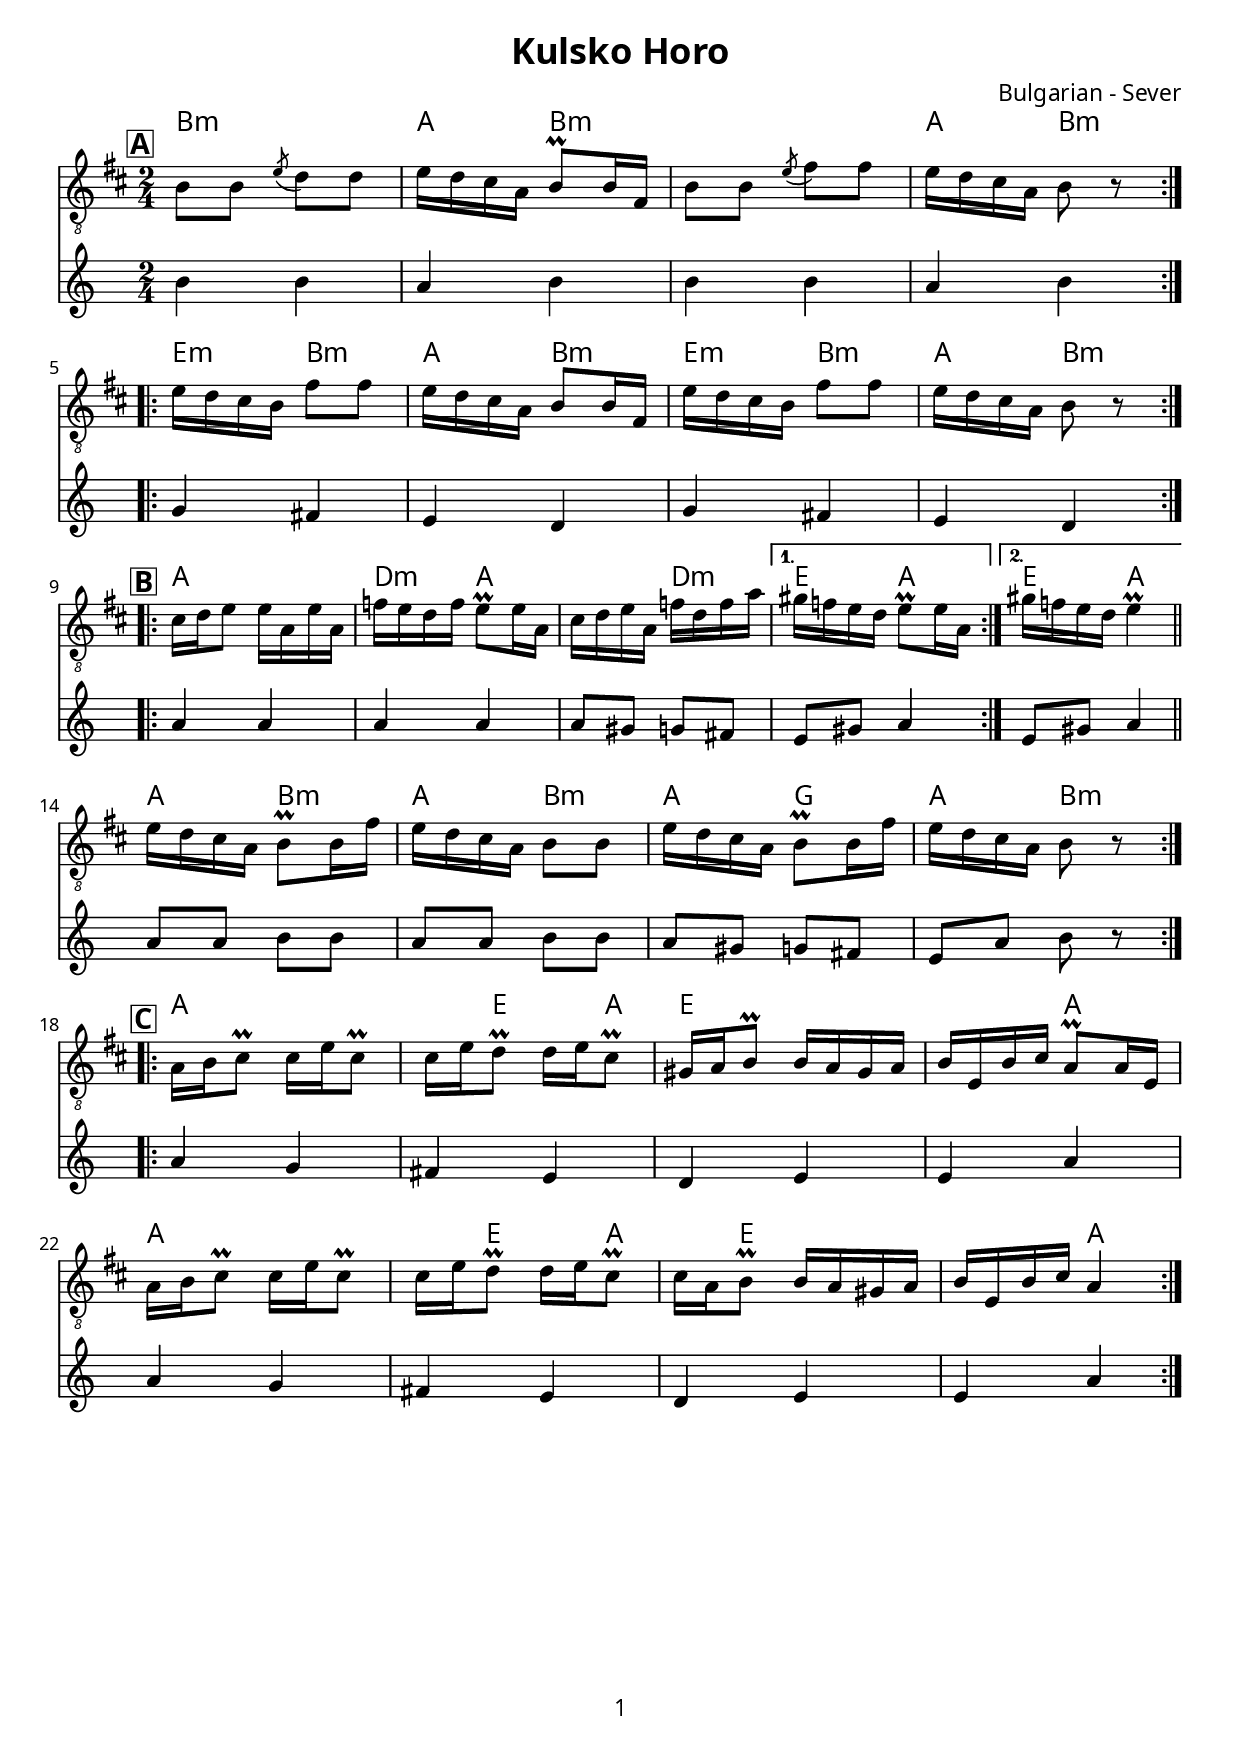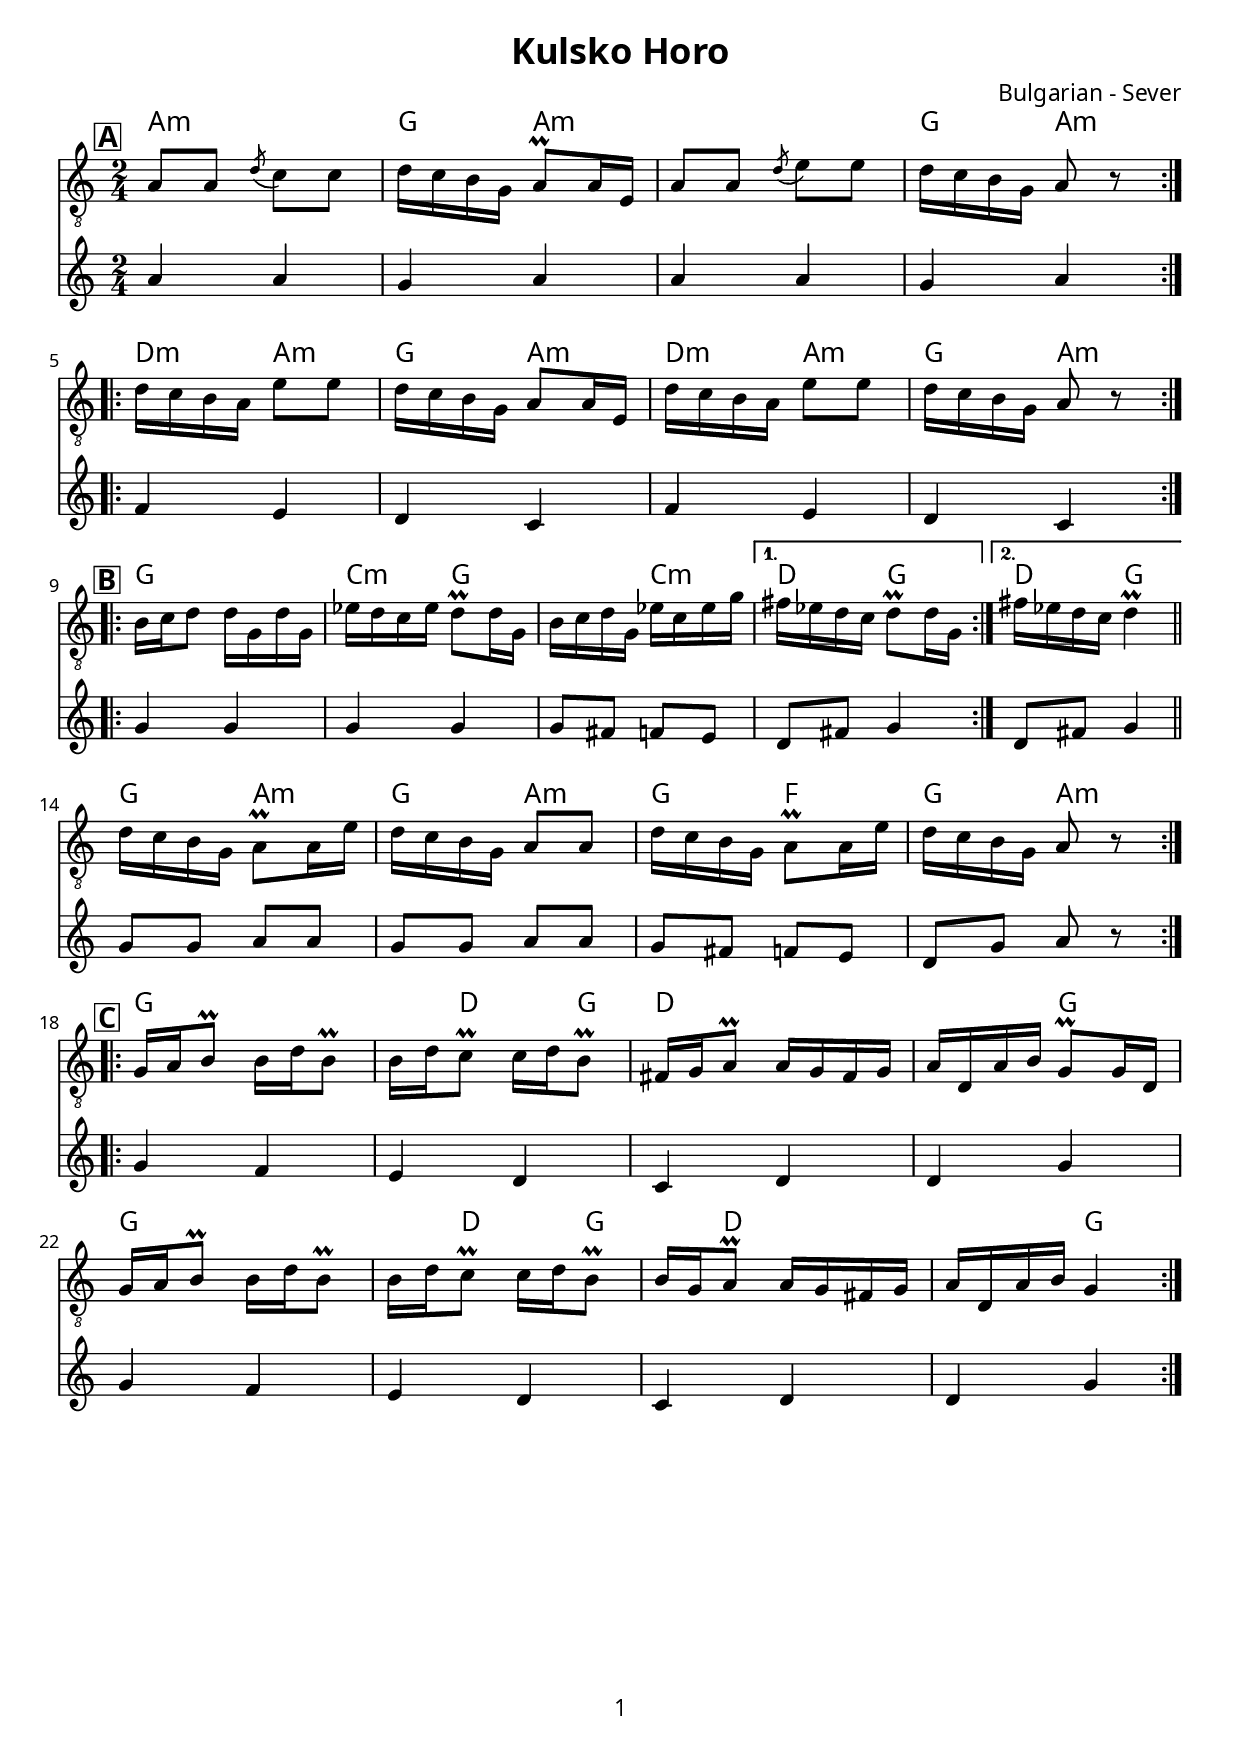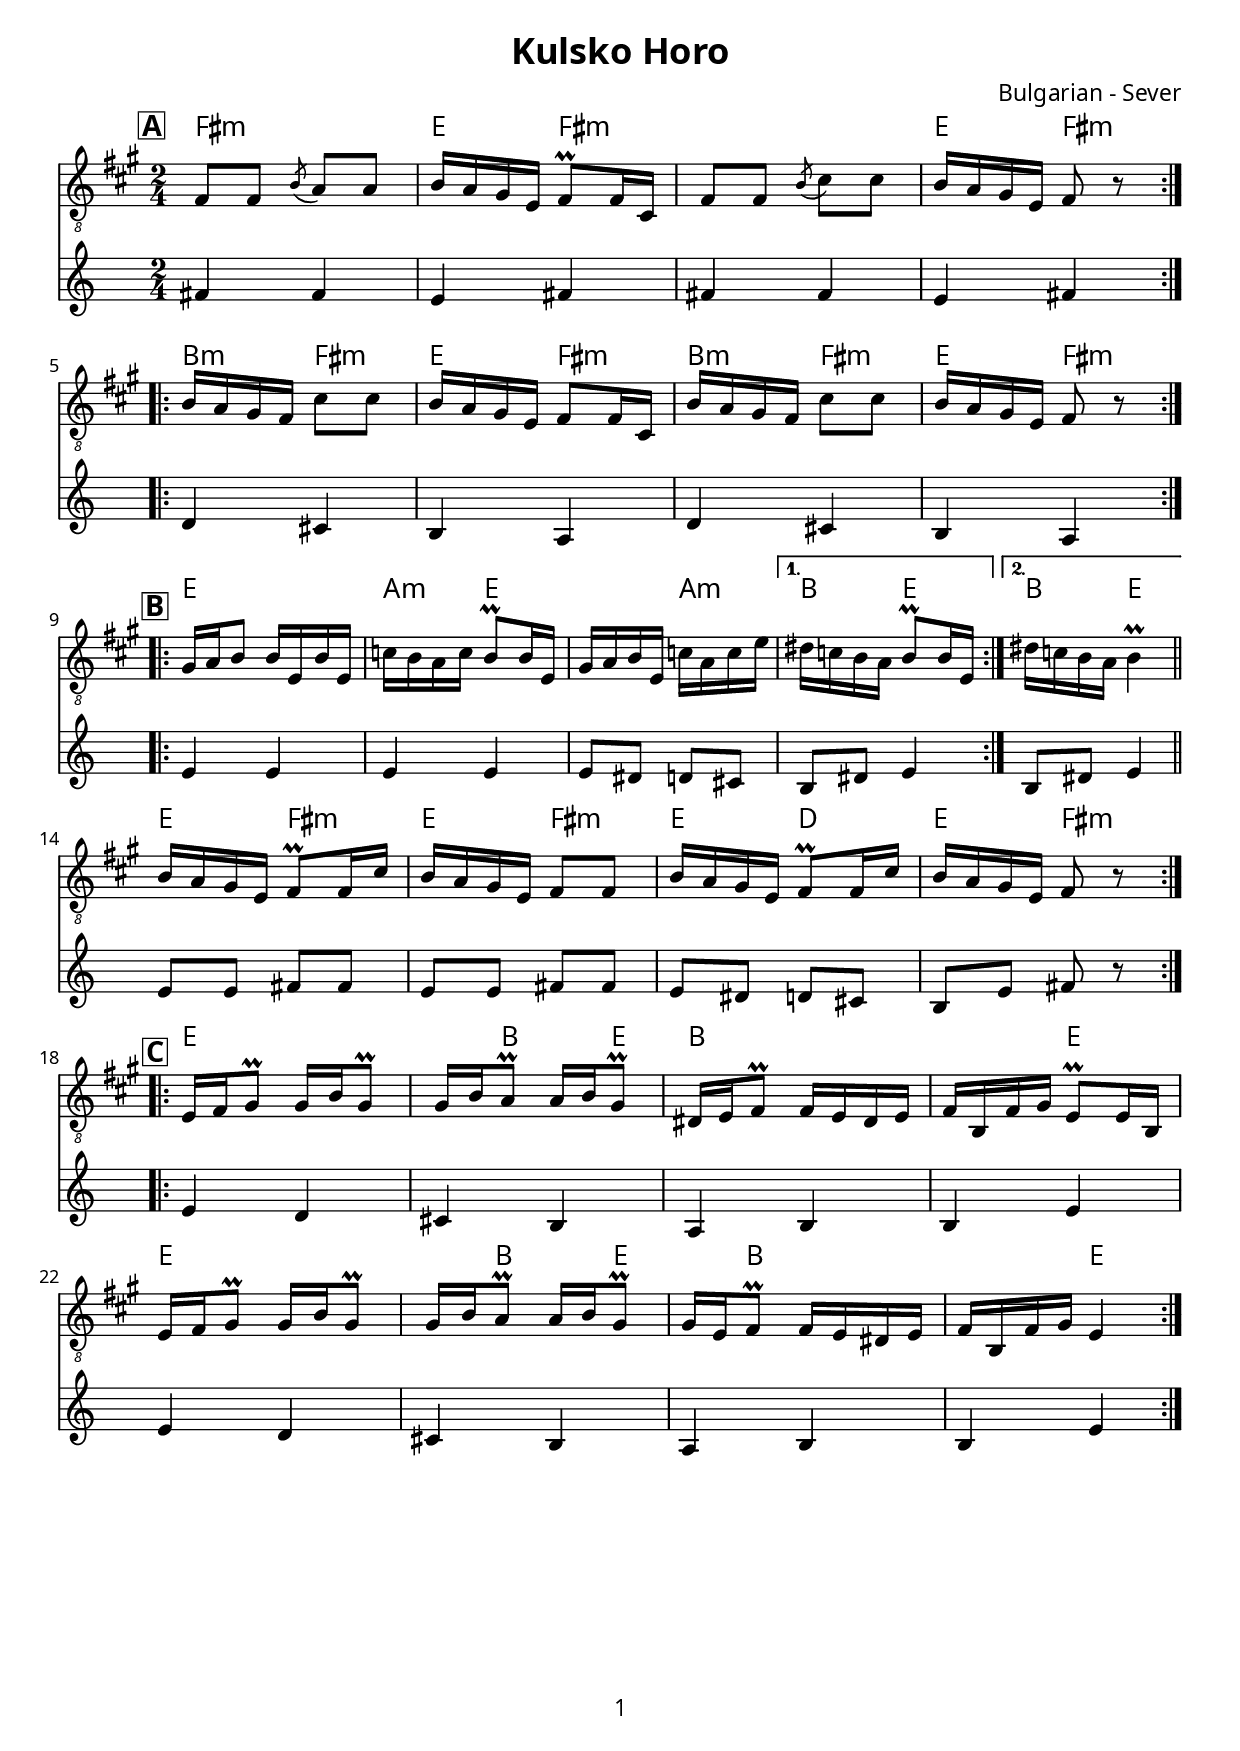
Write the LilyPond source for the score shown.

% {{{ PARAMETRI
  myTitle = "Kulsko Horo"
  mySubTitle = "Bulgarian - Sever"
  myKey = \key c \major
  myTime = \time 2/4
  myTempo =  #(ly:make-moment 190 4)
% }}}

% INTESTAZIONE {{{
\version "2.18.2"

\header {
  title = \myTitle
  composer = \mySubTitle
}

\paper{
  print-first-page-number = ##t
  oddHeaderMarkup = \markup \null
  evenHeaderMarkup = \markup \null
  oddFooterMarkup = \markup {
    \fill-line {
      \on-the-fly \print-page-number-check-first
      \fromproperty #'page:page-number-string
    }
  }
  evenFooterMarkup = \oddFooterMarkup
  #(set-global-staff-size 10)
  myStaffSize = #20
  fonts = #(make-pango-font-tree
  "FontAwesome"
  "FontAwesome"
  "FontAwesome"
  (/ myStaffSize 20))
}

global = {
  \myKey
  \numericTimeSignature
  \myTime
  \set Score.markFormatter = #format-mark-box-alphabet
}
\layout { indent = #0 }
%}}}

% {{{ TEMA UNO
  temaUno = {
    % A
    \mark \default
    \repeat volta 2 {a8 a \acciaccatura{d8} c c | d16 c b g a8\prall a16 e | a8 a \acciaccatura{d8} e e | d16 c b g a8 r8|  }
    \break
    \repeat volta 2{ d16 c b a e'8 e | d16 c b g a8 a16 e | d'16 c b a e'8 e | d16 c b g a8 r8 | }
    \break

    % B
    \mark \default
    \repeat volta 2{
      b16 c d8 d16 g, d' g, | ees' d c ees d8\prall d16 g, | b c d g, ees' c ees g |
    }
    \alternative{
      {fis16 ees d c d8\prall d16 g, |}
      {fis'16 ees d c d4\prall|}
    }
    \bar"||"
    \break
    \repeat volta 2{ d16 c b g a8\prall a16 e' | d c b g a8 a | d16 c b g a8\prall a16 e' | d c b g a8 r8 | }
    \break

    % C
    \mark \default
    \repeat volta 2{
      g16 a b8\prall b16 d b8\prall | b16 d c8\prall c16 d b8\prall | fis16 g a8\prall a16 g fis g | a d, a' b g8\prall g16 d |
      \break
      g16 a b8\prall b16 d b8\prall | b16 d c8\prall c16 d b8\prall | b16 g a8\prall a16 g fis g | a d, a' b g4 |
    }
  }
% }}}

% {{{ TEMA DUE
  temaDue = {
    % A
    \repeat volta 2 {a'4 a | g a | a a | g a |}
    \repeat volta 2{f4 e | d c | f e | d c |}

    % B
    \repeat volta 2{
      g'4 g | g g | g8 fis f e |
    }
    \alternative{
      {d8 fis g4}
      {d8 fis g4}
    }
    \repeat volta 2{g8 g a a | g g a a | g fis f e | d  g a r8 |}

    % C
    \repeat volta 2{ g4 f | e d | c d | d g | g f | e d | c d | d g | }
  }
% }}}

% {{{ ACCORDI
  accordi = \chordmode{
    % A
    \repeat volta 2 {a2:m | g4 a4:m | a2:m | g4 a4:m |}
    \repeat volta 2{d4:m a4:m | g4 a4:m | d4:m a4:m | g4 a4:m |}

    % B
    \repeat volta 2{
      g2 | c4:m g4 | g4 c4:m | 
    }
    \alternative{
      {d4 g4|}
      {d4 g4|}
    }
    \repeat volta 2{g4 a4:m | g4 a4:m | g4 f4 | g4 a4:m|}

    % C
    \repeat volta 2{g2 | g8 d8 d8 g8 | d2 | d4 g4 | g2 | g8 d8 d8 g8 | g8 d8 d4 | d4 g4 |}
  }
% }}}

% LYRICS {{{
testoCompleto=\markup {
}
% }}}

% SCORE {{{
temaUnoPart = \relative c' {
  \temaUno
}

temaDuePart = \relative c' {
  \temaDue
}

chordsPart ={
  \new ChordNames {
    \set chordChanges = ##t
    \accordi
  }
}

temaUnoPart = \new Staff \with {
  instrumentName = ""
  midiInstrument = "piano"
} { \clef "treble_8" \global \temaUnoPart }

temaDue = \new Staff \with {
  instrumentName = ""
  midiInstrument = "piano"
} { \clef "treble_8" \global \temaDuePart }

scoreContent = << 
  \chordsPart
  \temaUnoPart
  \temaDuePart
>>
%}}}

% {{{ BOOKS
  \book{
    \bookOutputSuffix "C"
    \score {
      \scoreContent
      \layout {}
      \midi { \context { \Score tempoWholesPerMinute = #(ly:make-moment 190 4) } }
    }
    \testoCompleto
  }

  \book{
    \bookOutputSuffix "Bb"
    \score { \transpose c d {\scoreContent} }
    \testoCompleto
  }

  \book{
    \bookOutputSuffix "Eb"
    \score { \transpose ees c { \scoreContent } }
    \testoCompleto
  }
% }}}
